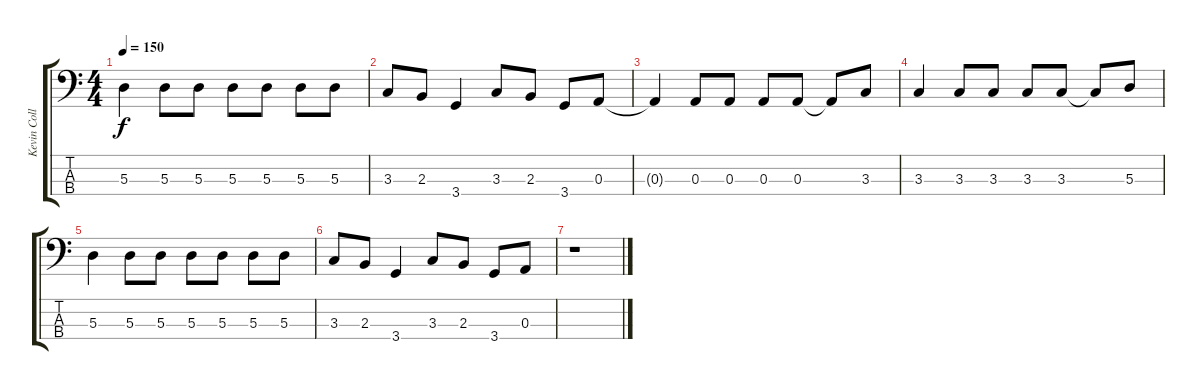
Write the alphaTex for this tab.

\track ("Kevin Collier" "Kevin Coll") {instrument electricbasspick}
\staff {score tabs}
\tuning (G2 D2 A1 E1) {hide}
\ts (4 4)
\tempo 150
\clef f4
\ks c
5.3.4{dy f} 5.3.8 5.3.8 5.3.8 5.3.8 5.3.8 5.3.8 |
3.3.8 2.3.8 3.4.4 3.3.8 2.3.8 3.4.8 0.3.8 |
0.3{t}.4 0.3.8 0.3.8 0.3.8 0.3.8 0.3{t}.8 3.3.8 |
3.3.4 3.3.8 3.3.8 3.3.8 3.3.8 3.3{t}.8 5.3.8 |
5.3.4{volume 0} 5.3.8 5.3.8 5.3.8 5.3.8 5.3.8 5.3.8 |
3.3.8 2.3.8 3.4.4 3.3.8 2.3.8 3.4.8 0.3.8 |
r.1
